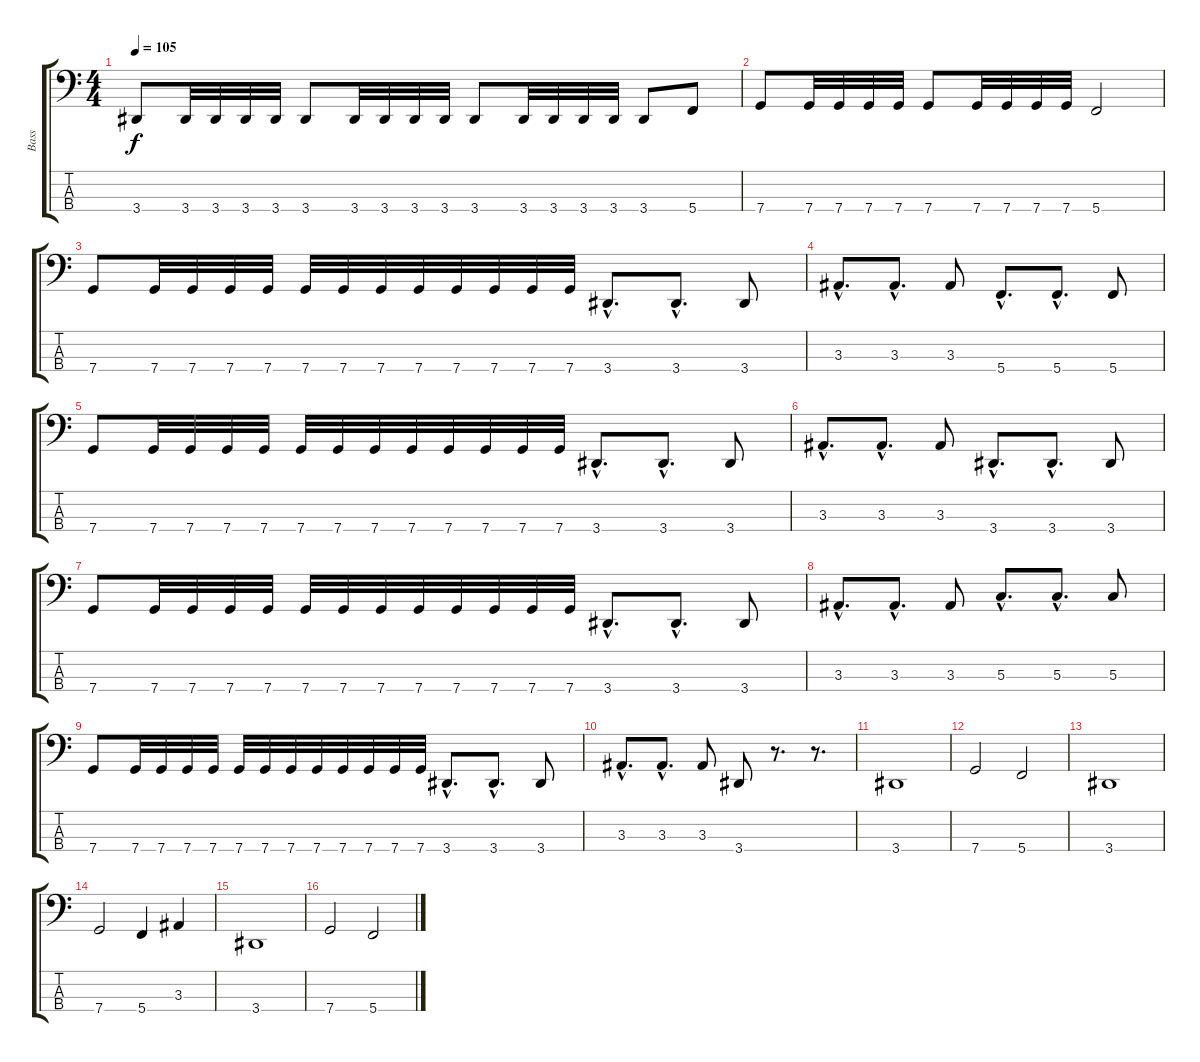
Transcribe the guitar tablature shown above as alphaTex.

\track ("Bass" "Bass") {instrument electricbassfinger}
\staff {score tabs}
\tuning (F2 C2 G1 C1) {hide}
\ts (4 4)
\tempo 105
\clef f4
\ks c
3.4.8{dy f} 3.4.32 3.4.32 3.4.32 3.4.32 3.4.8 3.4.32 3.4.32 3.4.32 3.4.32 3.4.8 3.4.32 3.4.32 3.4.32 3.4.32 3.4.8 5.4.8 |
7.4.8 7.4.32 7.4.32 7.4.32 7.4.32 7.4.8 7.4.32 7.4.32 7.4.32 7.4.32 5.4.2 |
7.4.8 7.4.32 7.4.32 7.4.32 7.4.32 7.4.32 7.4.32 7.4.32 7.4.32 7.4.32 7.4.32 7.4.32 7.4.32 3.4{hac}.8{d} 3.4{hac}.8{d} 3.4.8 |
3.3{hac}.8{d} 3.3{hac}.8{d} 3.3.8 5.4{hac}.8{d} 5.4{hac}.8{d} 5.4.8 |
7.4.8 7.4.32 7.4.32 7.4.32 7.4.32 7.4.32 7.4.32 7.4.32 7.4.32 7.4.32 7.4.32 7.4.32 7.4.32 3.4{hac}.8{d} 3.4{hac}.8{d} 3.4.8 |
3.3{hac}.8{d} 3.3{hac}.8{d} 3.3.8 3.4{hac}.8{d} 3.4{hac}.8{d} 3.4.8 |
7.4.8 7.4.32 7.4.32 7.4.32 7.4.32 7.4.32 7.4.32 7.4.32 7.4.32 7.4.32 7.4.32 7.4.32 7.4.32 3.4{hac}.8{d} 3.4{hac}.8{d} 3.4.8 |
3.3{hac}.8{d} 3.3{hac}.8{d} 3.3.8 5.3{hac}.8{d} 5.3{hac}.8{d} 5.3.8 |
7.4.8 7.4.32 7.4.32 7.4.32 7.4.32 7.4.32 7.4.32 7.4.32 7.4.32 7.4.32 7.4.32 7.4.32 7.4.32 3.4{hac}.8{d} 3.4{hac}.8{d} 3.4.8 |
3.3{hac}.8{d} 3.3{hac}.8{d} 3.3.8 3.4.8 r.8{d} r.8{d} |
3.4.1 |
7.4.2 5.4.2 |
3.4.1 |
7.4.2 5.4.4 3.3.4 |
3.4.1 |
7.4.2 5.4.2
